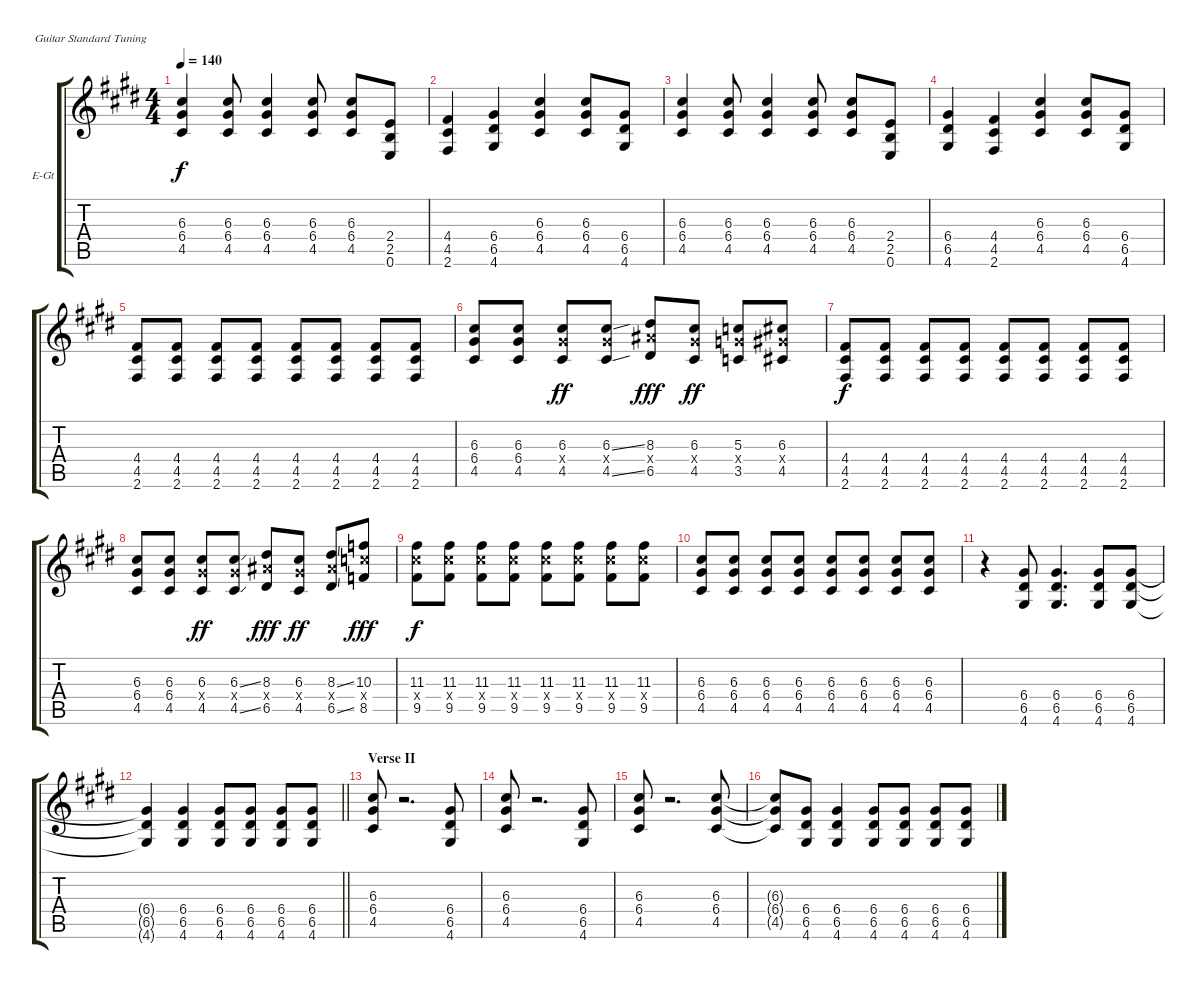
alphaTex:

\bracketExtendMode groupsimilarinstruments
\firstSystemTrackNameOrientation horizontal
\otherSystemsTrackNameOrientation horizontal
\track ("Lead Guitar" "E-Gt") {instrument overdrivenguitar}
\staff {score tabs}
\tuning (E4 B3 G3 D3 A2 E2)
\ts (4 4)
\tempo 140
\clef g2
\ks e
(6.3 6.4 4.5).4{dy f} (6.3 6.4 4.5).8 (6.3 6.4 4.5).4 (6.3 6.4 4.5).8 (6.3 6.4 4.5).8 (2.4 2.5 0.6).8 |
(4.4 4.5 2.6).4 (6.4 6.5 4.6).4 (6.3 6.4 4.5).4 (6.3 6.4 4.5).8 (6.4 6.5 4.6).8 |
(6.3 6.4 4.5).4 (6.3 6.4 4.5).8 (6.3 6.4 4.5).4 (6.3 6.4 4.5).8 (6.3 6.4 4.5).8 (2.4 2.5 0.6).8 |
(6.4 6.5 4.6).4 (4.4 4.5 2.6).4 (6.3 6.4 4.5).4 (6.3 6.4 4.5).8 (6.4 6.5 4.6).8 |
(4.4 4.5 2.6).8 (4.4 4.5 2.6).8 (4.4 4.5 2.6).8 (4.4 4.5 2.6).8 (4.4 4.5 2.6).8 (4.4 4.5 2.6).8 (4.4 4.5 2.6).8 (4.4 4.5 2.6).8 |
(6.3 6.4 4.5).8 (6.3 6.4 4.5).8 (6.3 6.4{x} 4.5).8{dy ff} (6.3{ss} 6.4{x} 4.5{ss}).8 (8.3 8.4{x} 6.5).8{dy fff} (6.3 6.4{x} 4.5).8{dy ff} (5.3 5.4{x} 3.5).8 (6.3 6.4{x} 4.5).8 |
(4.4 4.5 2.6).8{dy f} (4.4 4.5 2.6).8 (4.4 4.5 2.6).8 (4.4 4.5 2.6).8 (4.4 4.5 2.6).8 (4.4 4.5 2.6).8 (4.4 4.5 2.6).8 (4.4 4.5 2.6).8 |
(6.3 6.4 4.5).8 (6.3 6.4 4.5).8 (6.3 6.4{x} 4.5).8{dy ff} (6.3{ss} 6.4{x} 4.5{ss}).8 (8.3 8.4{x} 6.5).8{dy fff} (6.3 6.4{x} 4.5).8{dy ff} (8.3{ss} 8.4{x} 6.5{ss}).8 (10.3 10.4{x} 8.5).8{dy fff} |
(11.3 11.4{x} 9.5).8{dy f} (11.3 11.4{x} 9.5).8 (11.3 11.4{x} 9.5).8 (11.3 11.4{x} 9.5).8 (11.3 11.4{x} 9.5).8 (11.3 11.4{x} 9.5).8 (11.3 11.4{x} 9.5).8 (11.3 11.4{x} 9.5).8 |
(6.3 6.4 4.5).8 (6.3 6.4 4.5).8 (6.3 6.4 4.5).8 (6.3 6.4 4.5).8 (6.3 6.4 4.5).8 (6.3 6.4 4.5).8 (6.3 6.4 4.5).8 (6.3 6.4 4.5).8 |
r.4 (6.4 6.5 4.6).8 (6.4 6.5 4.6).4{d} (6.4 6.5 4.6).8 (6.4 6.5 4.6).8 |
\barLineRight lightlight
(6.4{t} 6.5{t} 4.6{t}).4 (6.4 6.5 4.6).4 (6.4 6.5 4.6).8 (6.4 6.5 4.6).8 (6.4 6.5 4.6).8 (6.4 6.5 4.6).8 |
\section ("" "Verse II")
(6.3 6.4 4.5).8 r.2{d} (6.4 6.5 4.6).8 |
(6.3 6.4 4.5).8 r.2{d} (6.4 6.5 4.6).8 |
(6.3 6.4 4.5).8 r.2{d} (6.3 6.4 4.5).8 |
(6.3{t} 6.4{t} 4.5{t}).8 (6.4 6.5 4.6).8 (6.4 6.5 4.6).4 (6.4 6.5 4.6).8 (6.4 6.5 4.6).8 (6.4 6.5 4.6).8 (6.4 6.5 4.6).8
